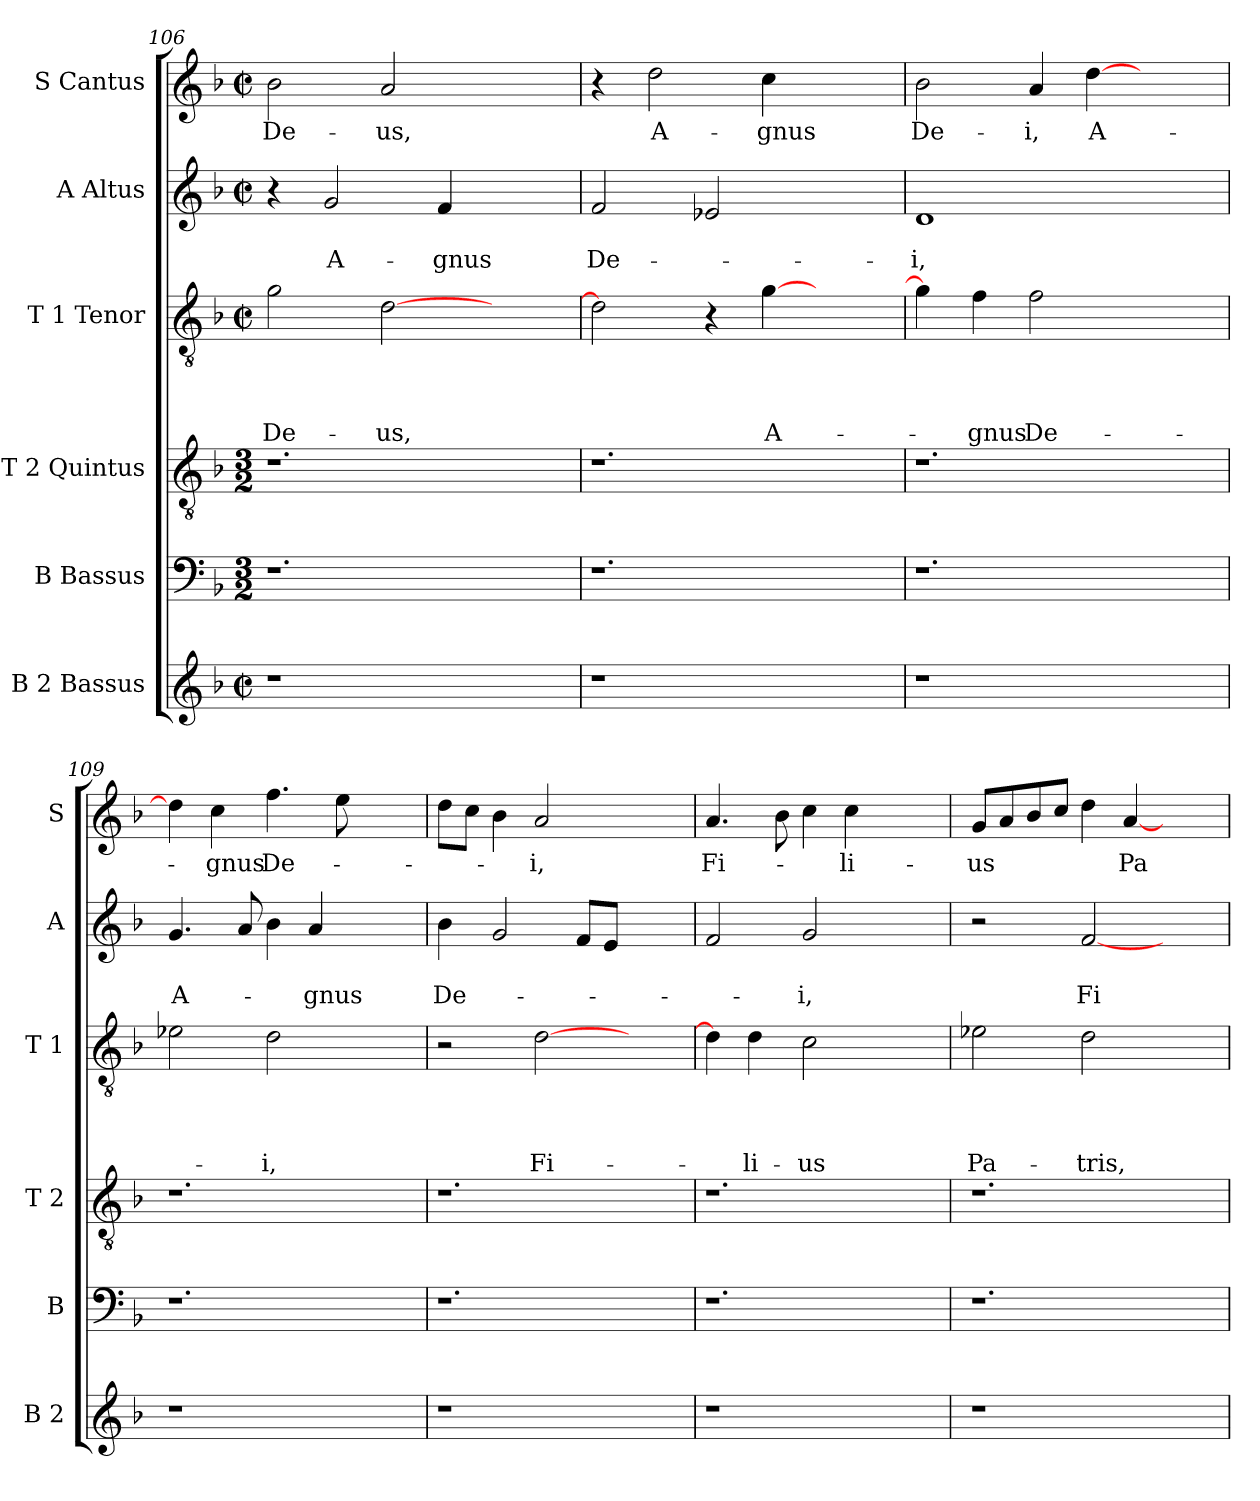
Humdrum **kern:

**kern	**kern	**kern	**kern	**text	**text	**text	**text	**kern	**text	**text	**kern	**text
*part6	*part5	*part4	*part3	*part3	*part3	*part3	*part3	*part2	*part2	*part2	*part1	*part1
*staff6	*staff5	*staff4	*staff3	*staff3	*staff3	*staff3	*staff3	*staff2	*staff2	*staff2	*staff1	*staff1
*I"B 2 Bassus	*I"B Bassus	*I"T 2 Quintus	*I"T 1 Tenor	*	*	*	*	*I"A Altus	*	*	*I"S Cantus	*
*I'B 2	*I'B	*I'T 2	*I'T 1	*	*	*	*	*I'A	*	*	*I'S	*
*clefG2	*clefF4	*clefGv2	*clefGv2	*	*	*	*	*clefG2	*	*	*clefG2	*
*k[b-]	*k[b-]	*k[b-]	*k[b-]	*	*	*	*	*k[b-]	*	*	*k[b-]	*
*F:	*F:	*F:	*F:	*	*	*	*	*F:	*	*	*F:	*
*M2/2	*M3/2	*M3/2	*M2/2	*	*	*	*	*M2/2	*	*	*M2/2	*
*met(c|)	*	*	*met(c|)	*	*	*	*	*met(c|)	*	*	*met(c|)	*
=106	=106	=106	=106	=106	=106	=106	=106	=106	=106	=106	=106	=106
!	!	!	!	!	!	!	!LO:LY:b	!	!	!	!	!LO:LY:b
1r	1.r	1.r	2g\	.	.	.	De-	4r	.	.	2b-\	De-
!	!	!	!	!	!	!	!	!	!	!LO:LY:b	!	!
.	.	.	.	.	.	.	.	2g/	.	A-	.	.
!	!	!	!	!	!	!	!LO:LY:b	!	!	!	!	!LO:LY:b
.	.	.	[>2d\	.	.	.	-us,	.	.	.	2a/	-us,
!	!	!	!	!	!	!	!	!	!	!LO:LY:b	!	!
.	.	.	.	.	.	.	.	4f/	.	-gnus	.	.
2ryy	.	.	2ryy	.	.	.	.	2ryy	.	.	2ryy	.
=107	=107	=107	=107	=107	=107	=107	=107	=107	=107	=107	=107	=107
!	!	!	!	!	!	!	!	!	!	!LO:LY:b	!	!
1r	1.r	1.r	2d\]	.	.	.	.	2f/	.	De-	4r	.
!	!	!	!	!	!	!	!	!	!	!	!	!LO:LY:b
.	.	.	.	.	.	.	.	.	.	.	2dd\	A-
.	.	.	4r	.	.	.	.	2e-X/	.	.	.	.
!	!	!	!	!	!	!	!LO:LY:b	!	!	!	!	!LO:LY:b
.	.	.	[<4g\	.	.	.	A-	.	.	.	4cc\	-gnus
2ryy	.	.	2ryy	.	.	.	.	2ryy	.	.	2ryy	.
!!LO:LB:g=z
=108	=108	=108	=108	=108	=108	=108	=108	=108	=108	=108	=108	=108
!	!	!	!	!	!	!	!	!	!	!LO:LY:b	!	!LO:LY:b
1r	1.r	1.r	4g\]	.	.	.	.	1d	.	-i,	2b-\	De-
!	!	!	!	!	!	!	!LO:LY:b	!	!	!	!	!
.	.	.	4f\	.	.	.	-gnus	.	.	.	.	.
!	!	!	!	!	!	!	!LO:LY:b	!	!	!	!	!LO:LY:b
.	.	.	2f\	.	.	.	De-	.	.	.	4a/	-i,
!	!	!	!	!	!	!	!	!	!	!	!	!LO:LY:b
.	.	.	.	.	.	.	.	.	.	.	[>4dd\	A-
2ryy	.	.	2ryy	.	.	.	.	2ryy	.	.	2ryy	.
=109	=109	=109	=109	=109	=109	=109	=109	=109	=109	=109	=109	=109
!	!	!	!	!	!	!	!	!	!	!LO:LY:b	!	!
1r	1.r	1.r	2e-X\	.	.	.	.	4.g/	.	A-	4dd\]	.
!	!	!	!	!	!	!	!	!	!	!	!	!LO:LY:b
.	.	.	.	.	.	.	.	.	.	.	4cc\	-gnus
.	.	.	.	.	.	.	.	8a/	.	.	.	.
!	!	!	!	!	!	!	!LO:LY:b	!	!	!	!	!LO:LY:b
.	.	.	2d\	.	.	.	-i,	4b-\	.	.	4.ff\	De-
!	!	!	!	!	!	!	!	!	!	!LO:LY:b	!	!
.	.	.	.	.	.	.	.	4a/	.	-gnus	.	.
.	.	.	.	.	.	.	.	.	.	.	8ee\	.
2ryy	.	.	2ryy	.	.	.	.	2ryy	.	.	2ryy	.
=110	=110	=110	=110	=110	=110	=110	=110	=110	=110	=110	=110	=110
!	!	!	!	!	!	!	!	!	!	!LO:LY:b	!	!
1r	1.r	1.r	2r	.	.	.	.	4b-\	.	De-	8dd\L	.
.	.	.	.	.	.	.	.	.	.	.	8cc\J	.
.	.	.	.	.	.	.	.	2g/	.	.	4b-\	.
!	!	!	!	!	!	!	!LO:LY:b	!	!	!	!	!LO:LY:b
.	.	.	[>2d\	.	.	.	Fi-	.	.	.	2a/	-i,
.	.	.	.	.	.	.	.	8f/L	.	.	.	.
.	.	.	.	.	.	.	.	8e/J	.	.	.	.
2ryy	.	.	2ryy	.	.	.	.	2ryy	.	.	2ryy	.
=111	=111	=111	=111	=111	=111	=111	=111	=111	=111	=111	=111	=111
!	!	!	!	!	!	!	!	!	!	!	!	!LO:LY:b
1r	1.r	1.r	4d\]	.	.	.	.	2f/	.	.	4.a/	Fi-
!	!	!	!	!	!	!	!LO:LY:b	!	!	!	!	!
.	.	.	4d\	.	.	.	-li-	.	.	.	.	.
.	.	.	.	.	.	.	.	.	.	.	8b-\	.
!	!	!	!	!	!	!	!LO:LY:b	!	!	!LO:LY:b	!	!
.	.	.	2c\	.	.	.	-us	2g/	.	-i,	4cc\	.
!	!	!	!	!	!	!	!	!	!	!	!	!LO:LY:b
.	.	.	.	.	.	.	.	.	.	.	4cc\	-li-
2ryy	.	.	2ryy	.	.	.	.	2ryy	.	.	2ryy	.
=112	=112	=112	=112	=112	=112	=112	=112	=112	=112	=112	=112	=112
!	!	!	!	!	!	!	!LO:LY:b	!	!	!	!	!LO:LY:b
1r	1.r	1.r	2e-X\	.	.	.	Pa-	2r	.	.	8g/L	-us
.	.	.	.	.	.	.	.	.	.	.	8a/	.
.	.	.	.	.	.	.	.	.	.	.	8b-/	.
.	.	.	.	.	.	.	.	.	.	.	8cc/J	.
!	!	!	!	!	!	!	!LO:LY:b	!	!	!LO:LY:b	!	!
.	.	.	2d\	.	.	.	-tris,	[<2f/	.	Fi-	4dd\	.
!	!	!	!	!	!	!	!	!	!	!	!	!LO:LY:b
.	.	.	.	.	.	.	.	.	.	.	[<4a/	Pa-
2ryy	.	.	2ryy	.	.	.	.	2ryy	.	.	2ryy	.
=	=	=	=	=	=	=	=	=	=	=	=	=
*-	*-	*-	*-	*-	*-	*-	*-	*-	*-	*-	*-	*-
